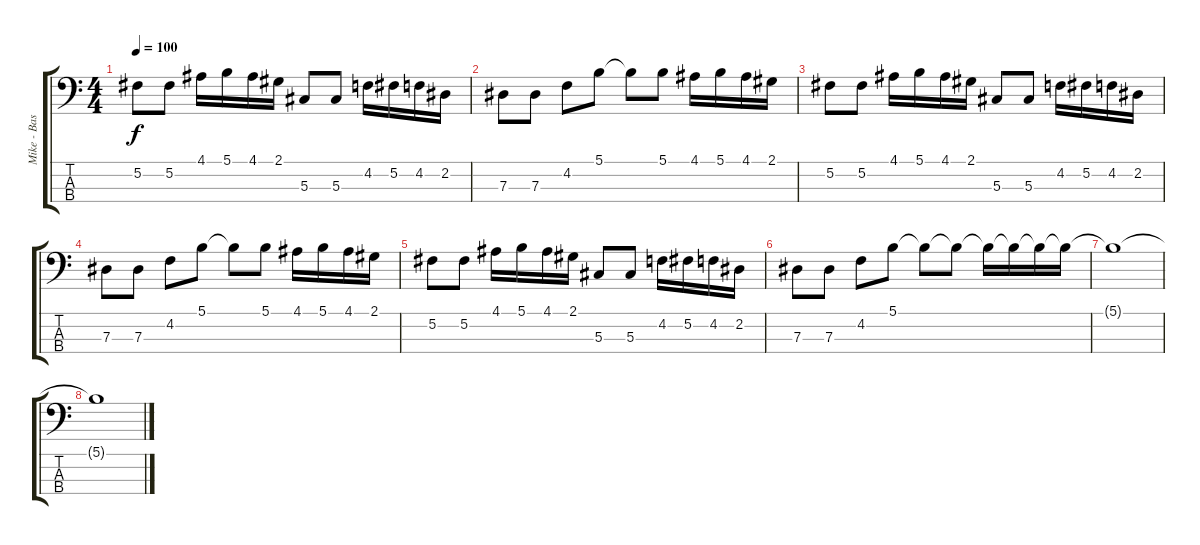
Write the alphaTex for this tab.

\track ("Mike - Bass Right" "Mike - Bas") {instrument electricbasspick}
\staff {score tabs}
\tuning (Gb2 Db2 Ab1 Eb1) {hide}
\ts (4 4)
\tempo 100
\clef f4
\ks c
5.2.8{dy f} 5.2.8 4.1.16 5.1.16 4.1.16 2.1.16 5.3.8 5.3.8 4.2.16 5.2.16 4.2.16 2.2.16 |
7.3.8 7.3.8 4.2.8 5.1.8 5.1{t}.8 5.1.8 4.1.16 5.1.16 4.1.16 2.1.16 |
5.2.8 5.2.8 4.1.16 5.1.16 4.1.16 2.1.16 5.3.8 5.3.8 4.2.16 5.2.16 4.2.16 2.2.16 |
7.3.8 7.3.8 4.2.8 5.1.8 5.1{t}.8 5.1.8 4.1.16 5.1.16 4.1.16 2.1.16 |
5.2.8 5.2.8 4.1.16 5.1.16 4.1.16 2.1.16 5.3.8 5.3.8 4.2.16 5.2.16 4.2.16 2.2.16 |
7.3.8 7.3.8 4.2.8 5.1.8 5.1{t}.8 5.1{t}.8 5.1{t}.16 5.1{t}.16 5.1{t}.16 5.1{t}.16 |
5.1{t}.1 |
5.1{t}.1
